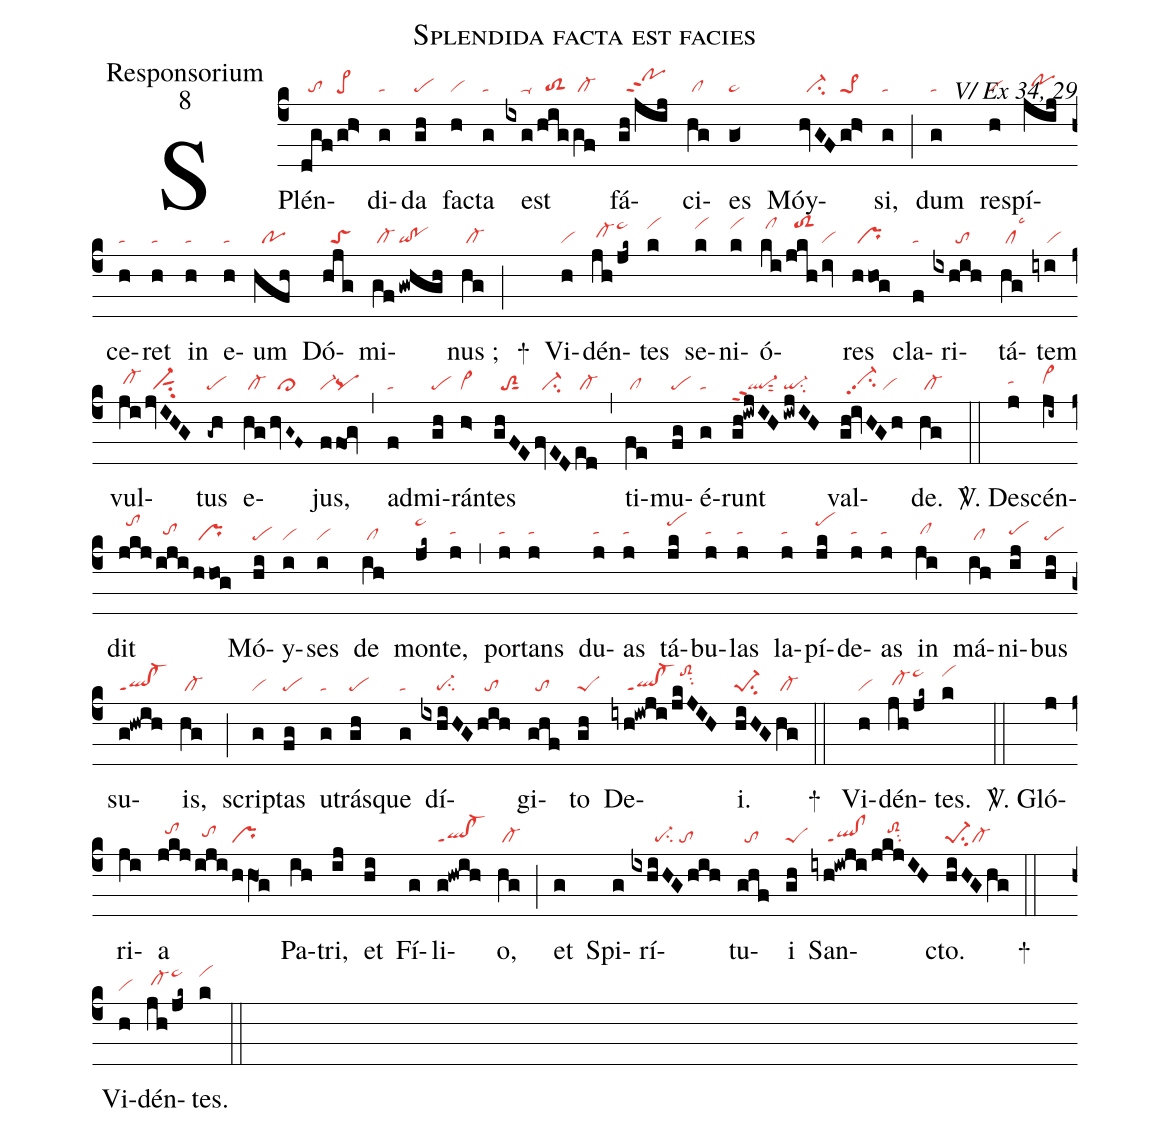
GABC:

name:Splendida facta est facies;
office-part:Responsorium;
mode:8;
commentary:V/ Ex 34, 29;
nabc-lines:1;
%%
(c4)SPlén(dgf|//to|/gh>|pe>)di(g|ta)da(gh|pe) fac(h|vi)ta(g|ta) est(ixg|////ta-|/hig|//toS2|gf|/cl-) fá(gh/jij|//pohjppt2)ci(hg|/cl)es(g<|pe~) M{óy}(hvGF|//ci-|gh>|pe>1)si,(g|ta) (;) dum(g|ta) re(h|vi)spí(jij|//pohh)ce(h|ta)ret(h|ta) in(h|ta) e(h|ta)um(hfh|//po) Dó(hjg|//toS)mi(gf|/cl-|!gwhgh|qi!po)nus ;(hg|/cl-) (;)
+() Vi(h|vi)dén(jh|/cl-hh|/jk~|pe~hk)tes(k|vihk) se(k|vihk)ni(k|vihk)ó(ki|/clhk|/jkh|//toS2hk|/iv|vi)res(hhog|/pr) cla(f|ta)ri(ixhih|//////to)tá(hg|/cllsc3)tem(iyi|////vi) vul(ji|/cl-hh|/jvIHG|//vi-sut1su2)tus(-gh|pe) e(hg|/cl-|/hvG~F~|//cl>)jus,(f|vi-|fog|pq) (,) ad(f|ta)mi(gh|pe)rán(h>|vi>)tes(ghFE|//toS2sut1|fvED|//ci-|ed|/cl-) (,) ti(fe|/cl)mu(fg|pe)é(g|ta)runt(gh!iwjIH|ql-ppt2sut2|/iwjIH|qi-su2) val(gh!ivHGh|//vi-hhpp2su2/vi)de.(hg|/cl-) (::)

<sp>V/</sp>. De(j|tahh)scén(ji~|cl~hh)dit(jkj|//tohk|/iji|//tohh|/hhog|/pr) Mó(hi|pe)y(i|vi)ses(i|vi) de(ih|/cl) mon(jk~|pe~hk)te,(j|tahh) (,) por(j|tahh)tans(j|tahh) du(j|tahh)as(j|tahh) tá(jk|pehk)bu(j|tahh)las(j|tahh) la(j|tahh)pí(jk|pehk)de(j|tahh)as(j|tahh) in(ji|/clhh) má(ih|/cl)ni(ij|pehh)bus(hi|pe) su(g!hwih|ql!cl-ppt1)is,(hg|/cl-) (;) scrip(g|vi)tas(fg|pe) u(g|ta)trás(gh|pe)que(g|ta) dí(ixhiHG|////pe-su2|hih|//to)gi(ghf|//to)to(gh|peS) De(iyh!iwji|////ql!cl-ppt1|/jkJIH|//toS2hksu2)i.(hiHG|pe-1su2|hg|/cl-) (::)
+() Vi(h|vi)dén(jh|/cl-hh|/jk~|pe~hk)tes.(k|vihk) (::)

<sp>V/</sp>. Gló(j)ri(ji)a(jkj|//tohi|/iji|//tohh|/hhO1g|pr) Pa(ih)tri,(ij)
et(hi) Fí(g)li(g!hwih|ql!cl-ppt1)o,(hg|/cl-) (;)
et(g) Spi(g)rí(ixhiHGhih|//////pe-su2/to)tu(ghf|//to)i(gh|peS)
San(iyh!iwji|////ql!clppt1|/jkjIH|////toS2hisu2)cto.(hiHGhg|pe-1su2cl-) (::)
+() Vi(h|vi)dén(jh|/cl-hh|/jk~|pe~hk)tes.(k|vihk) (::)
